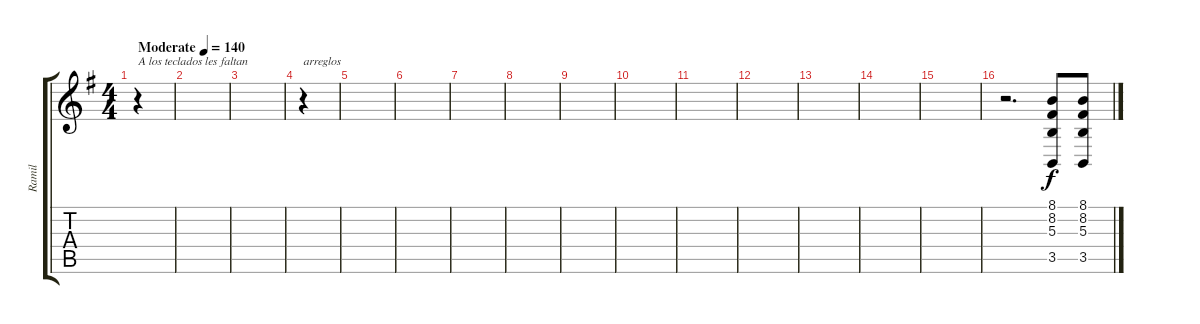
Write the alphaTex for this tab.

\track ("Ramil" "Ramil") {instrument stringensemble1}
\staff {score tabs}
\tuning (Eb4 Bb3 Gb3 Db3 Ab2 Eb2) {hide}
\ts (4 4)
\tempo (140 "Moderate")
\clef g2
\ks g
r.4{txt "A los teclados les faltan" dy f instrument stringensemble1} |
|
|
r.4{txt "arreglos"} |
|
|
|
|
|
|
|
|
|
|
|
r.2{d} (8.1 8.2 5.3 3.5).8 (8.1 8.2 5.3 3.5).8
